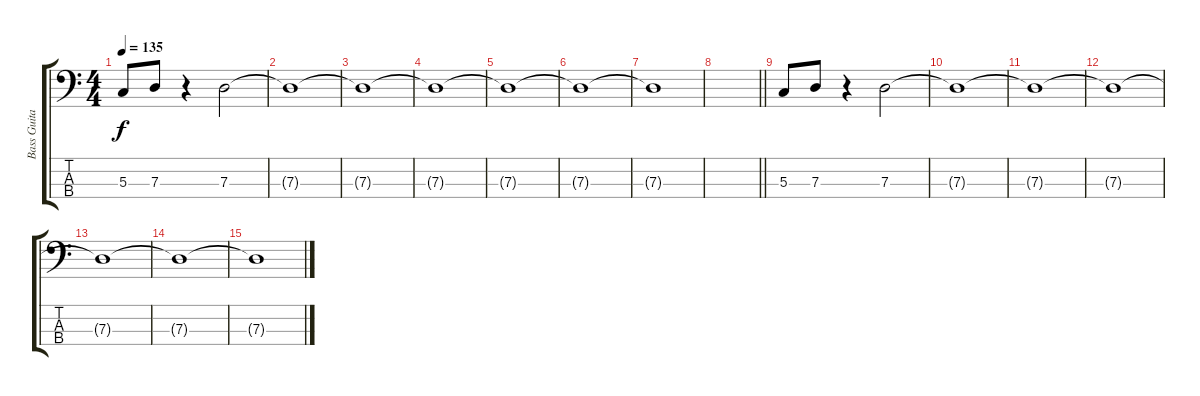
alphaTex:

\track ("Bass Guitar" "Bass Guita") {instrument electricbassfinger}
\staff {score tabs}
\tuning (F2 C2 G1 D1) {hide}
\ts (4 4)
\tempo 135
\clef f4
\ks c
5.3.8{dy f} 7.3.8 r.4 7.3.2 |
7.3{t}.1 |
7.3{t}.1 |
7.3{t}.1 |
7.3{t}.1 |
7.3{t}.1 |
7.3{t}.1 |
\barLineRight lightlight
|
5.3.8 7.3.8 r.4 7.3.2 |
7.3{t}.1 |
7.3{t}.1 |
7.3{t}.1 |
7.3{t}.1 |
7.3{t}.1 |
7.3{t}.1
